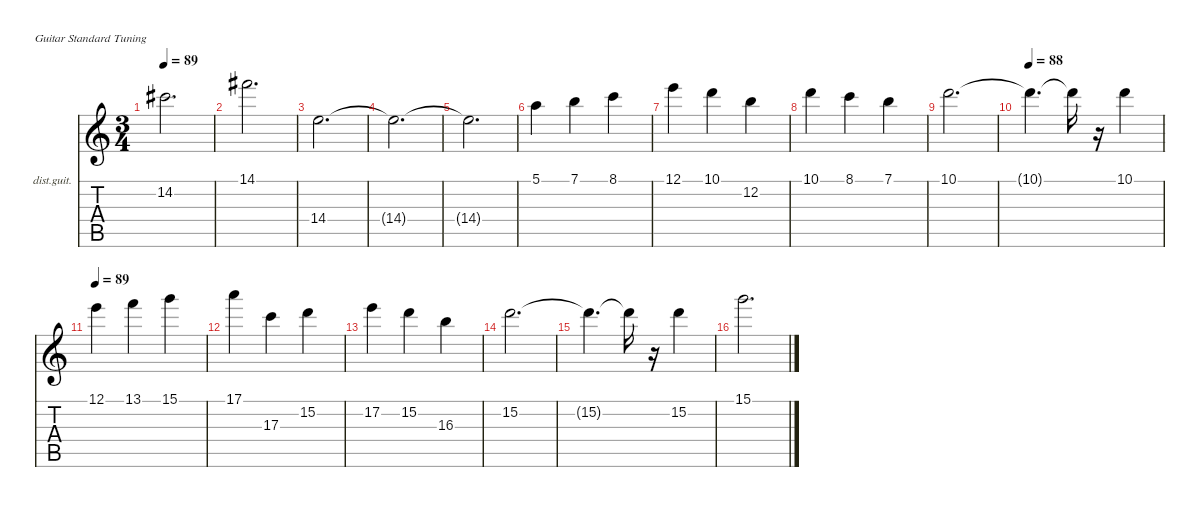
\defaultSystemsLayout 4
\hideDynamics
\bracketExtendMode nobrackets
\firstSystemTrackNameOrientation horizontal
\otherSystemsTrackNameOrientation horizontal
\track ("Melody" "dist.guit.") {instrument distortionguitar}
\staff {score tabs}
\tuning (E4 B3 G3 D3 A2 E2)
\ts (3 4)
\tempo 89
\clef g2
\ks c
14.2{acc #}.2{d dy mf beam Down} |
14.1{acc #}.2{d beam Down} |
14.4.2{d dy mp beam Down} |
14.4{t}.2{d dy f beam Down} |
14.4{t}.2{d beam Down} |
5.1.4{dy mp beam Down} 7.1.4{beam Down} 8.1.4{beam Down} |
12.1.4{dy mf beam Down} 10.1.4{dy mp beam Down} 12.2.4{beam Down} |
10.1.4{dy mf beam Down} 8.1.4{beam Down} 7.1.4{beam Down} |
10.1.2{d dy mp beam Down} |
\tempo 88
10.1{t}.4{d dy f beam Down} 10.1{t}.16{beam Down} r.16{beam Down} 10.1.4{dy mp beam Down} |
\tempo 89
12.1.4{dy mf beam Down} 13.1.4{dy mp beam Down} 15.1.4{beam Down} |
17.1.4{dy mf beam Down} 17.3.4{beam Down} 15.2.4{beam Down} |
17.2.4{beam Down} 15.2.4{beam Down} 16.3.4{beam Down} |
15.2.2{d dy mp beam Down} |
15.2{t}.4{d dy f beam Down} 15.2{t}.16{beam Down} r.16{beam Down} 15.2.4{dy mp beam Down} |
15.1.2{d beam Down}
